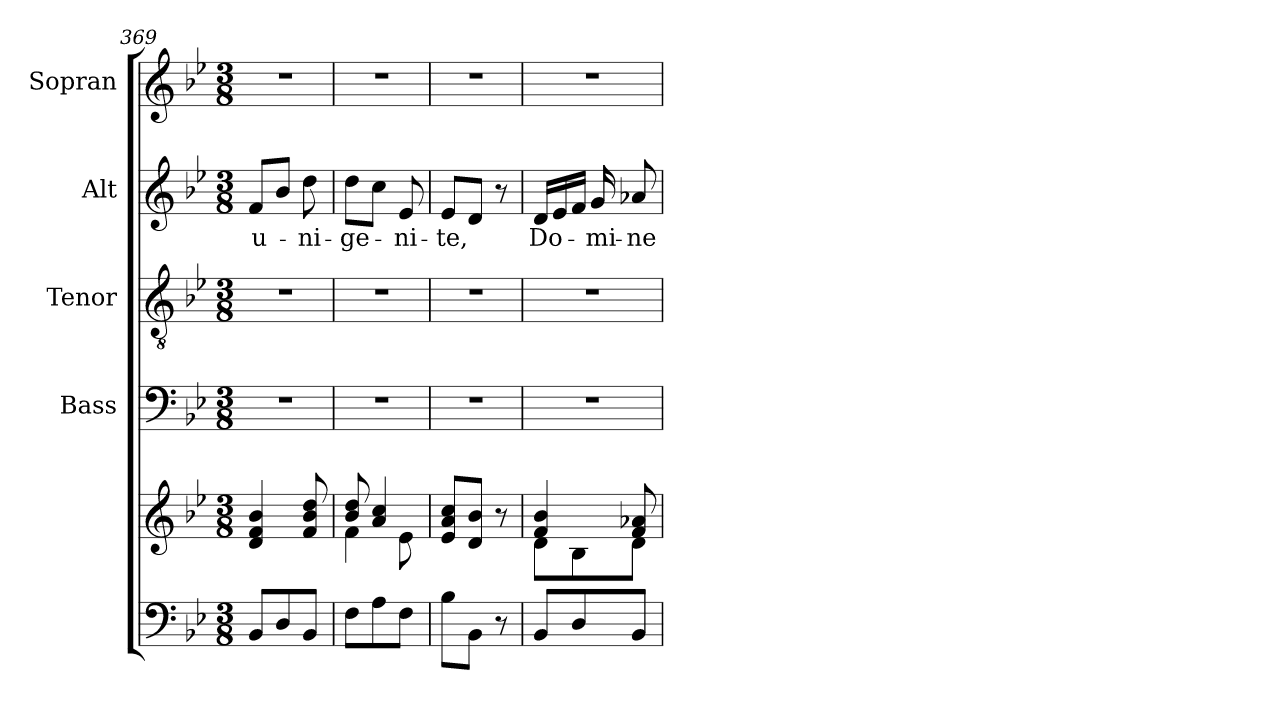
**kern	**kern	**kern	**kern	**kern	**text	**kern
*part5	*part5	*part4	*part3	*part2	*part2	*part1
*staff6	*staff5	*staff4	*staff3	*staff2	*staff2	*staff1
*	*	*I"Bass	*I"Tenor	*I"Alt	*	*I"Sopran
*	*	*I'B.	*I'T.	*I'A.	*	*I'S.
*clefF4	*clefG2	*clefF4	*clefGv2	*clefG2	*	*clefG2
*k[b-e-]	*k[b-e-]	*k[b-e-]	*k[b-e-]	*k[b-e-]	*	*k[b-e-]
*B-:	*B-:	*B-:	*B-:	*B-:	*	*B-:
*M3/8	*M3/8	*M3/8	*M3/8	*M3/8	*	*M3/8
=369	=369	=369	=369	=369	=369	=369
!	!	!	!	!	!LO:LY:b	!
8BB-/L	4d/ 4f/ 4b-/	4.r	4.r	8f/L	u-	4.r
8D/	.	.	.	8b-/J	.	.
!	!	!	!	!	!LO:LY:b	!
8BB-/J	8f/ 8b-/ 8dd/	.	.	8dd\	-ni-	.
=370	=370	=370	=370	=370	=370	=370
*	*^	*	*	*	*	*
!	!	!	!	!	!	!LO:LY:b	!
8F\L	8b-/ 8dd/	4f\	4.r	4.r	8dd\L	-ge-	4.r
8A\	4a/ 4cc/	.	.	.	8cc\J	.	.
!	!	!	!	!	!	!LO:LY:b	!
8F\J	.	8e-\	.	.	8e-/	-ni-	.
!!LO:LB:g=z
=371	=371	=371	=371	=371	=371	=371	=371
!	!	!	!	!	!	!LO:LY:b	!
*	*v	*v	*	*	*	*	*
8B-\L	8e-/ 8a/ 8cc/L	4.r	4.r	8e-/L	-te,	4.r
8BB-\J	8d/ 8b-/J	.	.	8d/J	.	.
8r	8r	.	.	8r	.	.
=372	=372	=372	=372	=372	=372	=372
*	*^	*	*	*	*	*
!	!	!	!	!	!	!LO:LY:b	!
8BB-/L	4f/ 4b-/	8d\L	4.r	4.r	16d/LL	Do-	4.r
.	.	.	.	.	16e-/	.	.
8D/	.	8B-\	.	.	16f/JJ	.	.
!	!	!	!	!	!	!LO:LY:b	!
.	.	.	.	.	16g/	-mi-	.
!	!	!	!	!	!	!LO:LY:b	!
8BB-/J	8f/ 8a-X/	8d\J	.	.	8a-X/	-ne	.
*	*v	*v	*	*	*	*	*
=	=	=	=	=	=	=
*-	*-	*-	*-	*-	*-	*-
